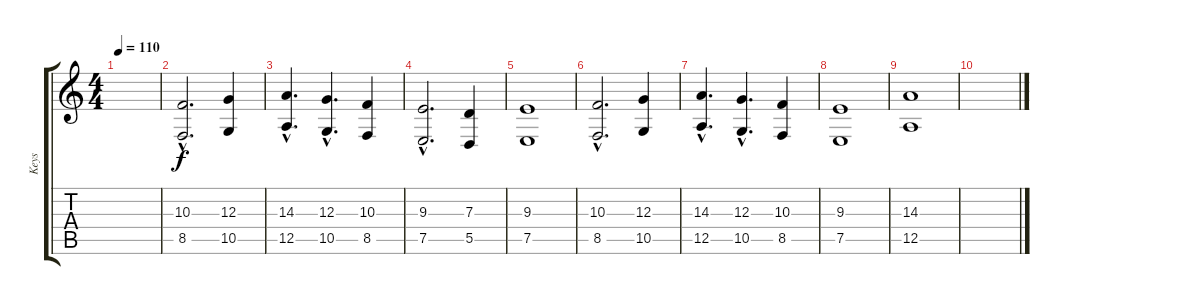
\track ("Keys" "Keys") {instrument stringensemble2}
\staff {score tabs}
\tuning (E4 B3 G3 D3 A2 E2) {hide}
\ts (4 4)
\tempo 110
\clef g2
\ks c
|
(10.3{hac} 8.5{hac}).2{d} (12.3 10.5).4 |
(14.3{hac} 12.5{hac}).4{d} (12.3{hac} 10.5{hac}).4{d} (10.3 8.5).4 |
(9.3{hac} 7.5{hac}).2{d} (7.3 5.5).4 |
(9.3 7.5).1 |
(10.3{hac} 8.5{hac}).2{d} (12.3 10.5).4 |
(14.3{hac} 12.5{hac}).4{d} (12.3{hac} 10.5{hac}).4{d} (10.3 8.5).4 |
(9.3 7.5).1 |
(14.3 12.5).1 |
\section ("" "")
